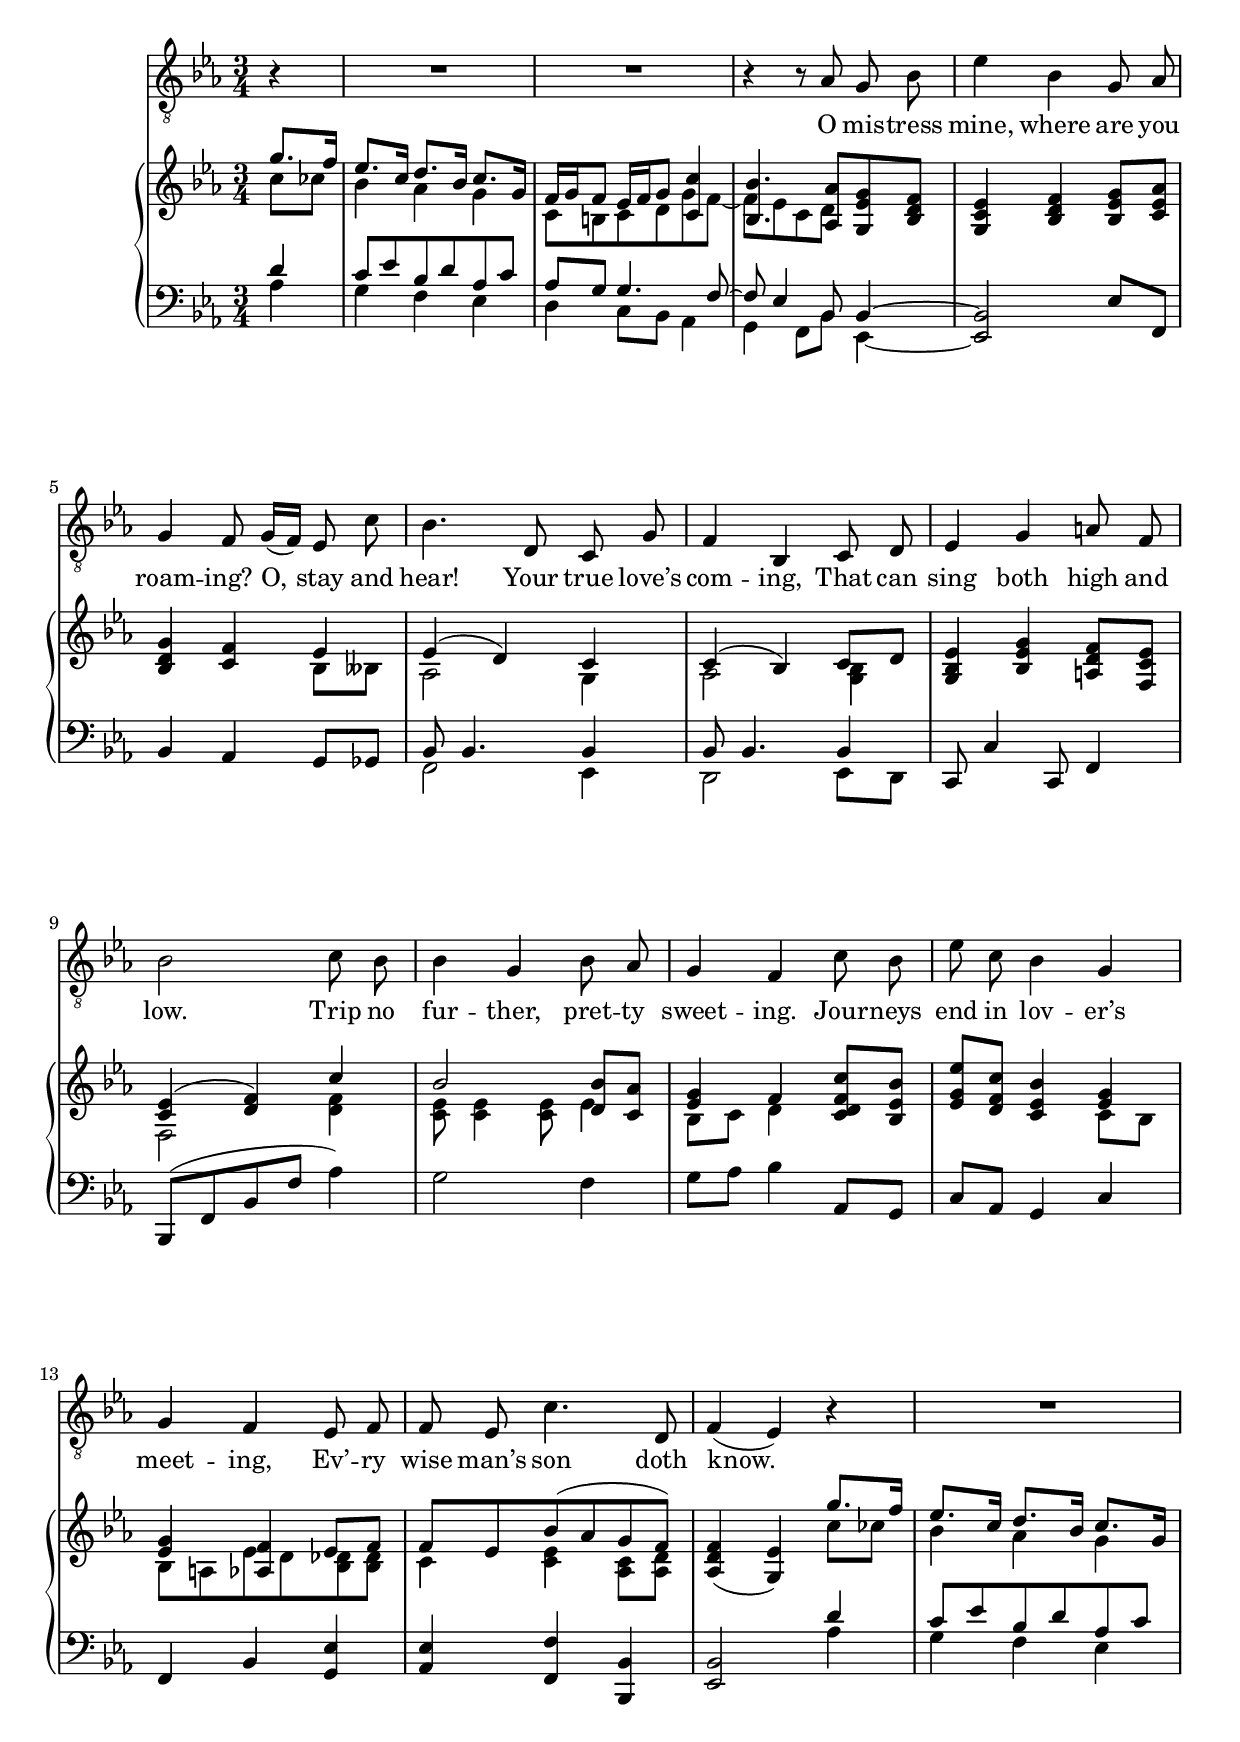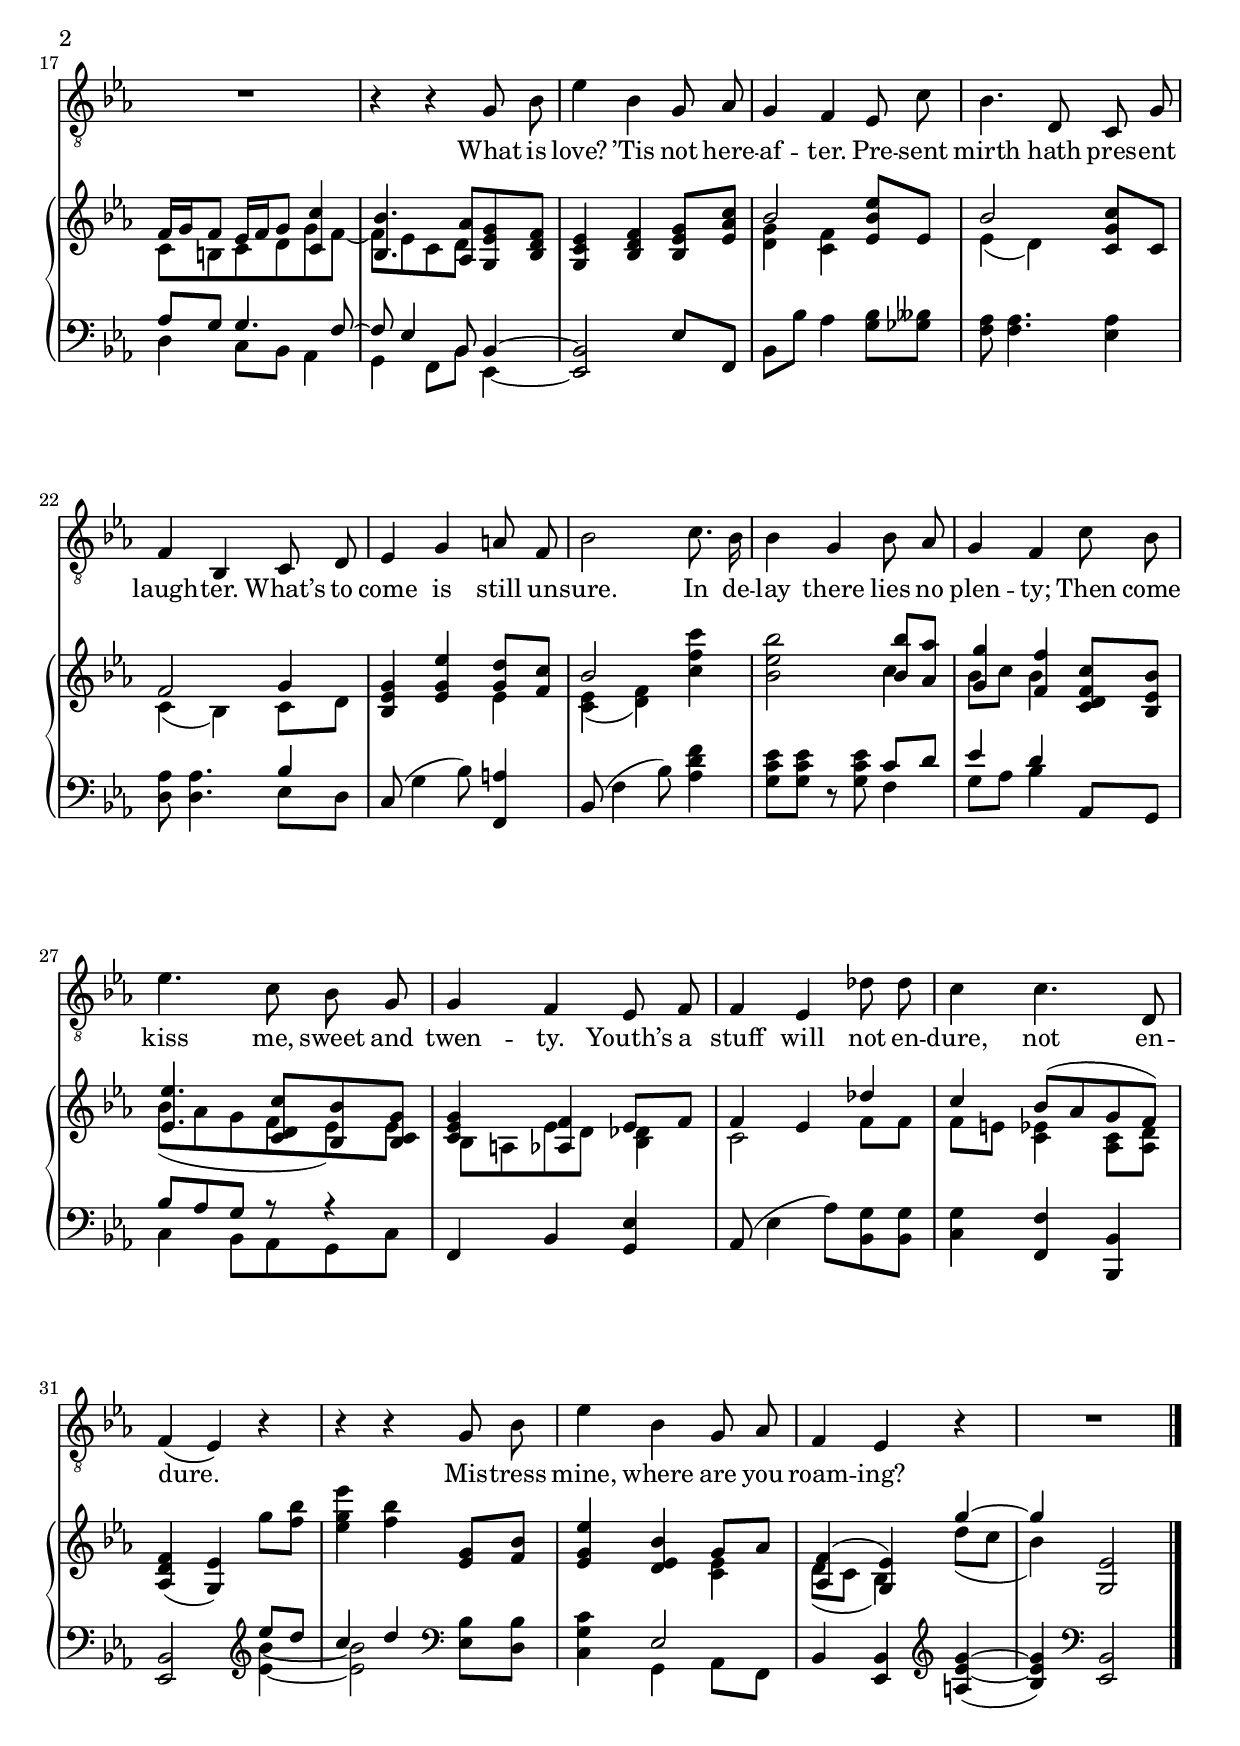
\version "2.18.2"

piano = \new GrandStaff <<
  \new Staff \relative ees'' {
    \clef treble
    \key ees \major
    \partial 4
    \time 3/4

    <<
      { g8. f16 ees8. c16 d8. bes16 c8. g16 f g f8 ees16 f g8 <c c,>4 <bes bes,>4. <aes aes,>8 <g ees g,>8 <f d bes>8 }
      \\
      { c'8 ces bes4 aes g c,8 b c d g f~ f8 ees c d s4 }
    >>
    <ees c g>4 <f d bes> <g ees bes>8 <aes ees c> <g d bes>4 <f c>
    <<
      { ees ees ( d ) c c ( bes ) c8 d }
      \\
      { bes8 beses aes2 g4 aes2 <bes g>4 }
    >>
    <ees bes g> <g ees bes> <f d a>8 <ees c f,>
    <<
      { <ees c>4 ( <f d> ) c' bes2 <bes d,>8 <aes c,> <g ees>4 f }
      \\
      { f,2 <f' d>4 <ees c>8 <ees c>4 <ees c>8 ees4 bes8 c d4 }
    >>
    <c' f, d c>8 <bes ees, bes> <ees g, ees> <c f, d> <bes ees, c>4
    <<
      { <g ees> <g ees> <f aes,> ees8 f f ees bes' ( aes g f ) }
      \\
      { c bes bes a ees' d <des bes> <des bes> c4 <ees c> <c aes>8 <d aes> }
    >>
    <f d aes>4 ( <ees g,> )
    <<
      { g'8. f16 ees8. c16 d8. bes16 c8. g16 f g f8 ees16 f g8 <c c,>4 <bes bes,>4. <aes aes,>8 <g ees g,>8 <f d bes>8 }
      \\
      { c'8 ces bes4 aes g c,8 b c d g f~ f8 ees c d s4 }
    >>
    <ees c g> <f d bes> <g ees bes>8 <c aes ees>
    <<
      { bes2 <ees bes ees,>8 ees, bes'2 <c g c,>8 c, f2 g4 }
      \\
      { <g d>4 <f c> s4 ees ( d ) s4 c ( bes ) c8 d }
    >>
    <g ees bes>4 <ees' g, ees>
    <<
      { <d g,>8 <c f,> bes2 }
      \\
      { ees,4 <ees c> ( <f d> ) }
    >>
    <c'' f, c> <bes ees, bes>2
    <<
      { <bes bes,>8 <aes aes,> <g g,>4 <f f,> }
      \\
      { c bes8 c bes4 }
    >>
    <c f, d c>8 <bes ees, bes>
    <<
      { <ees ees,>4. <c d, c>8 <bes bes,> <g c, bes> <g ees c>4 <f aes,> }
      \\
      { bes8 ( aes g f ees ) ees bes a ees' d }
    >>
    <<
      { ees f f4 ees des' c bes8 ( aes g f ) }
      \\
      { <des bes>4 c2 f8 f f e <ees c>4 <c aes>8 <d aes> }
    >>
    <f d aes>4 ( <ees g,> ) g'8 <bes f> <ees g, ees>4 <bes f> <g, ees>8 <bes f> <ees g, ees>4 <bes ees, d>
    <<
      { g8 aes <f aes,>4 ( <ees g,> ) g'~ g }
      \\
      { <ees, c> d8 ( c bes4 ) d'8 ( c bes4 ) }
    >>
    <ees, g,>2
  
    \bar "|."
  }

  \new Staff \relative ees {
    \clef bass
    \key ees \major
    \partial 4
    \time 3/4
    <<
      { d'4 c8 ees bes d aes c aes g g4. f8~ f ees4 bes8 bes4~ <bes ees,>2 ees8 f, }
      \\
      { aes'4 g f ees d c8 bes aes4 g f8 bes ees,4~ \tweak Stem.transparent ##t ees2 s4 }
    >>
    bes'4 aes g8 ges
    <<
      { bes bes4. bes4 bes8 bes4. bes4 }
      \\
      { f2 ees4 d2 ees8 d }
    >>
    c8 c'4 c,8 f4 bes,8 ( f' bes f' aes4 ) g2 f4 g8 aes bes4 aes,8 g c aes g4 c f, bes <ees g,> <ees aes,> <f f,> <bes, bes,> <bes ees,>2
    <<
      { d'4 c8 ees bes d aes c aes g g4. f8~ f ees4 bes8 bes4~ <bes ees,>2 ees8 f, }
      \\
      { aes'4 g f ees d c8 bes aes4 g f8 bes ees,4~ \tweak Stem.transparent ##t ees2 s4 }
    >>
    bes'8 bes' aes4 <bes g>8 <beses ges> <aes f> <aes f>4. <aes ees>4 <aes d,>8 <aes d,>4.
    <<
      { bes4 }
      \\
      { ees,8 d }
    >>
    c ( g'4 bes8 ) <a f,>4 bes,8 ( f'4 bes8 ) <f' d aes>4 <ees c g>8 <ees c g> r <ees c g>
    <<
      { c8 d ees4 d }
      \\
      { f,4 g8 aes bes4 }
    >>
    aes,8 g
    <<
      { bes' aes g r r4 }
      \\
      { c, bes8 aes g c }
    >>
    f,4 bes <ees g,> aes,8 ( ees'4 aes8 ) <g bes,> <g bes,> <g c,>4 <f f,> <bes, bes,> <bes ees,>2
    \clef treble
    <<
      { ees''8 d c4 d }
      \\
      { <bes ees,>4~ <bes ees,>2 }
    >>
    \clef bass
    <bes, ees,>8 <bes d,> <c g c,>4
    <<
      { ees,2 }
      \\
      { g,4 aes8 f }
    >>
    bes4 <bes ees,>
    \clef treble
    <g'' ees a,>4~ ( <g ees bes> )
    \clef bass
    <bes,, ees,>2
  }
>>

melody = \relative ees {
  \autoBeamOff
  \clef "treble_8"
  \key ees \major
  \partial 4
  \time 3/4

  r4 R2. R2. r4 r8

  aes g bes ees4 bes g8 aes g4 f8
  g16 [( f )] ees8 c' bes4. d,8 c g' f4 bes,
  c8 d ees4 g a8 f bes2
  c8 bes bes4 g bes8 aes g4 f
  c'8 bes ees c bes4 g g f
  ees8 f f ees c'4. d,8 f4 ( ees )

  r4 R2. R2. r4 r4

  g8 bes ees4 bes g8 aes g4 f
  ees8 c' bes4. d,8 c g' f4 bes,
  c8 d ees4 g a8 f bes2
  c8. bes16 bes4 g bes8 aes g4 f
  c'8 bes ees4. c8 bes g g4 f
  ees8 f f4 ees des'8 des c4 c4. d,8 f4 ( ees )

  r4 r4 r4

  g8 bes ees4 bes g8 aes f4 ees4
  
  r4 R2.
  
  \bar "|."
}

text = \lyricmode {
  O mis -- tress mine, where are you roam -- ing?
  O, stay and hear! Your true love’s com -- ing,
    That can sing both high and low.
  Trip no fur -- ther, pret -- ty sweet -- ing.
  Jour -- neys end in lov -- er’s meet -- ing,
    Ev’ -- ry wise man’s son doth know.

  What is love? ’Tis not here -- af -- ter.
  Pre -- sent mirth hath pres -- ent laugh -- ter.
    What’s to come is still un -- sure.
  In de -- lay there lies no plen -- ty;
  Then come kiss me, sweet and twen -- ty.
    Youth’s a stuff will not en -- dure, not en -- dure.
  
  Mis -- tress mine, where are you roam -- ing?
}

voice = <<
  \new Voice = "solo" { \melody }
  \new Lyrics \lyricsto "solo" { \text }
>>


\score {
  <<
    \voice
    \piano
  >>
}
